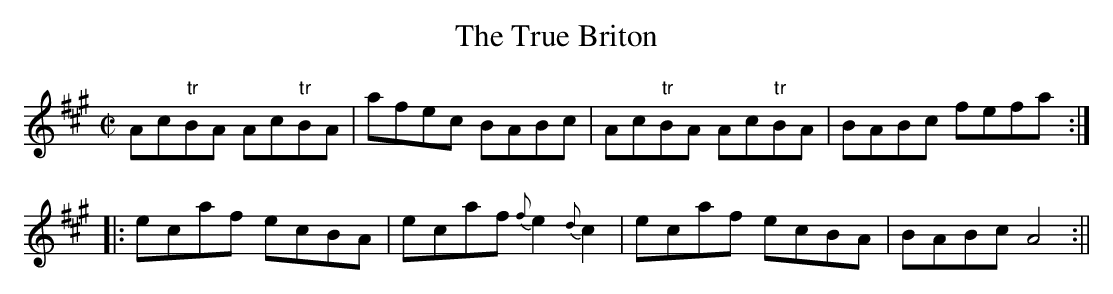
X:1
T:True Briton, The
M:C|
L:1/8
K:A
Ac"tr"BA Ac"tr"BA|afec BABc|Ac"tr"BA Ac"tr"BA|BABc fefa:|
|:ecaf ecBA|ecaf {f}e2 {d}c2|ecaf ecBA|BABc A4:||
